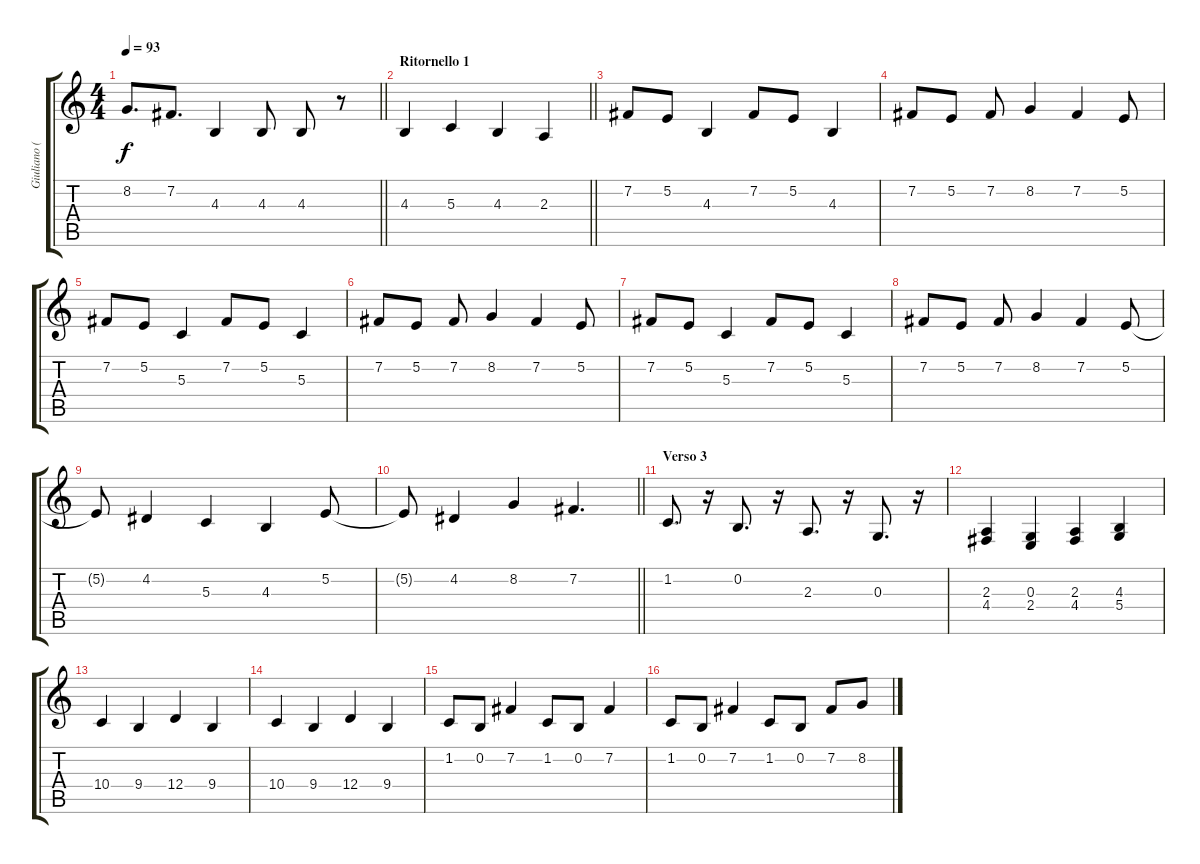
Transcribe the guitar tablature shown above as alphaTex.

\track ("Giuliano (Voce)" "Giuliano (") {instrument altosax}
\staff {score tabs}
\tuning (E4 B3 G3 D3 A2 E2) {hide}
\ts (4 4)
\tempo 93
\clef g2
\barLineRight lightlight
\ks c
8.2.8{d dy f} 7.2.8{d} 4.3.4 4.3.8 4.3.8 r.8 |
\section ("" "Ritornello 1")
\barLineRight lightlight
4.3.4 5.3.4 4.3.4 2.3.4 |
7.2.8 5.2.8 4.3.4 7.2.8 5.2.8 4.3.4 |
7.2.8 5.2.8 7.2.8 8.2.4 7.2.4 5.2.8 |
7.2.8 5.2.8 5.3.4 7.2.8 5.2.8 5.3.4 |
7.2.8 5.2.8 7.2.8 8.2.4 7.2.4 5.2.8 |
7.2.8 5.2.8 5.3.4 7.2.8 5.2.8 5.3.4 |
7.2.8 5.2.8 7.2.8 8.2.4 7.2.4 5.2.8 |
5.2{t}.8 4.2.4 5.3.4 4.3.4 5.2.8 |
\barLineRight lightlight
5.2{t}.8 4.2.4 8.2.4 7.2.4{d} |
\section ("" "Verso 3")
1.2.8{d} r.16 0.2.8{d} r.16 2.3.8{d} r.16 0.3.8{d} r.16 |
(2.3 4.4).4 (0.3 2.4).4 (2.3 4.4).4 (4.3 5.4).4 |
10.4.4 9.4.4 12.4.4 9.4.4 |
10.4.4 9.4.4 12.4.4 9.4.4 |
1.2.8 0.2.8 7.2.4 1.2.8 0.2.8 7.2.4 |
1.2.8 0.2.8 7.2.4 1.2.8 0.2.8 7.2.8 8.2.8
